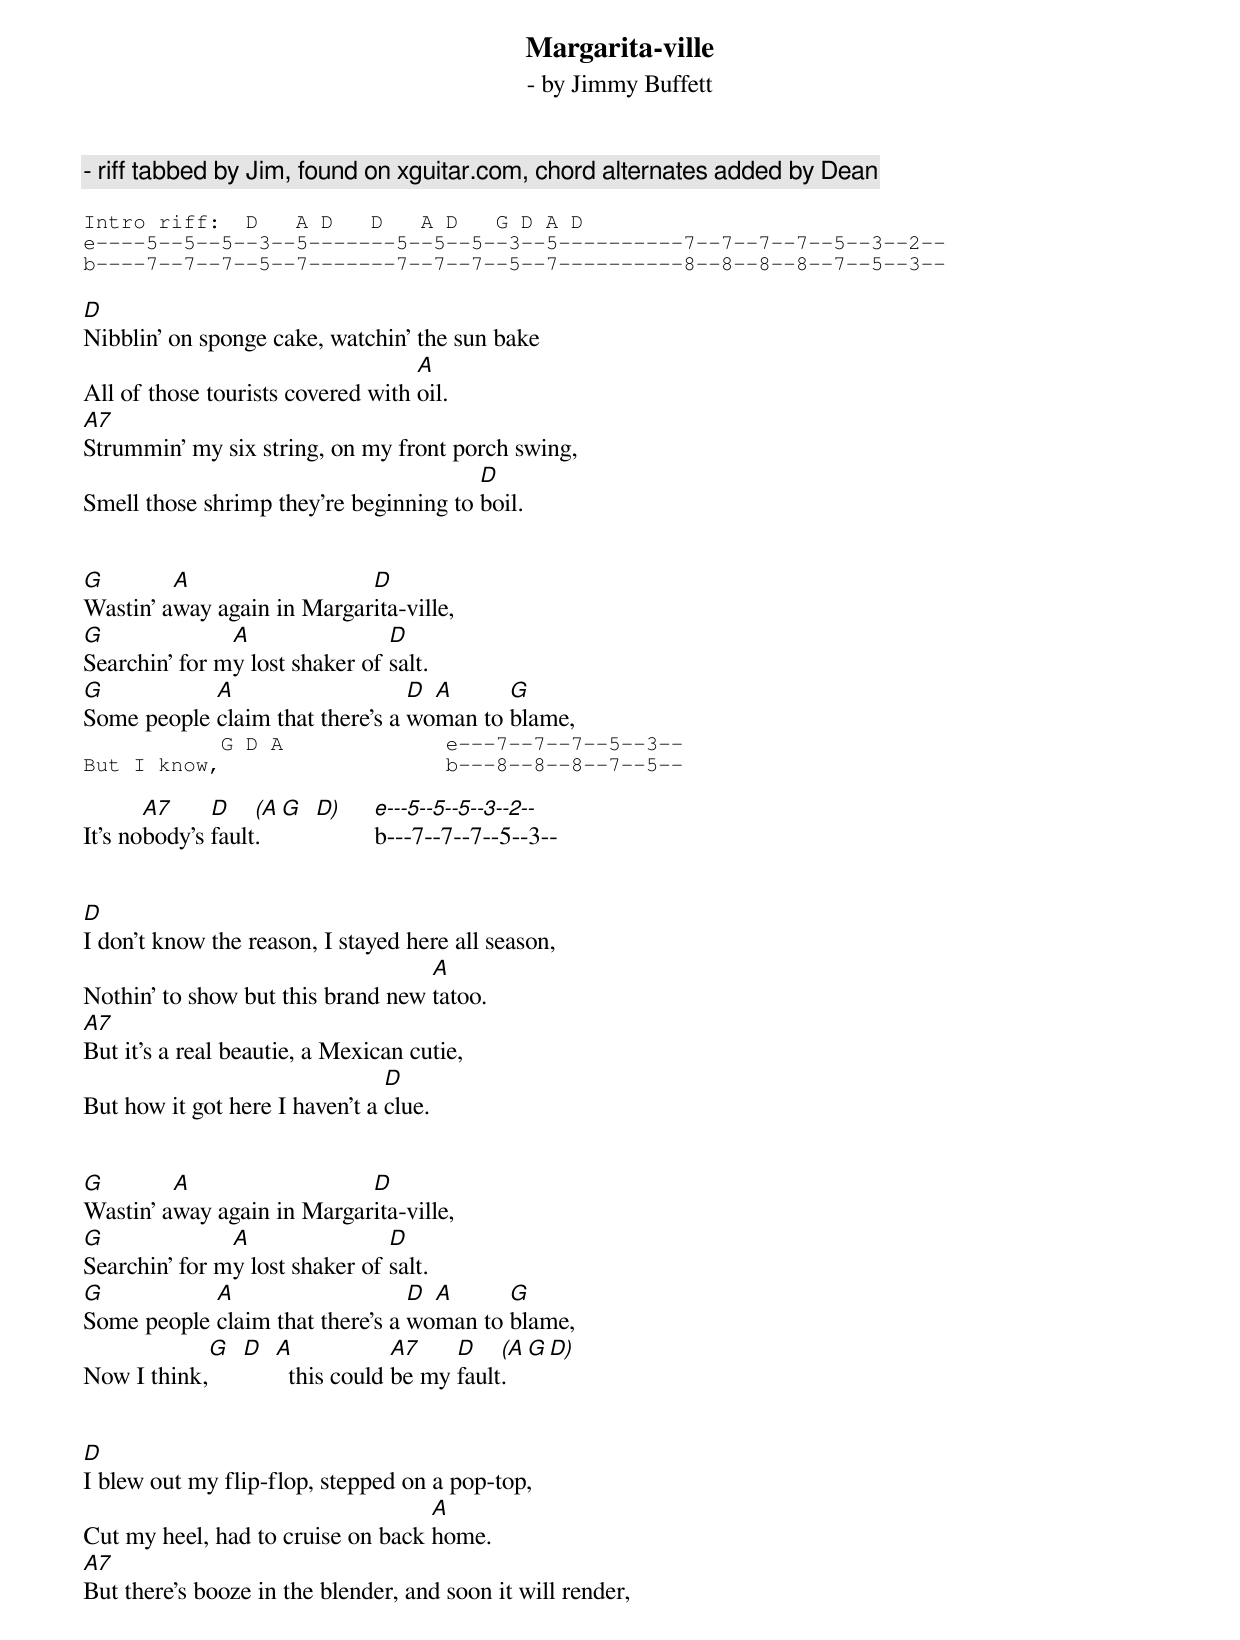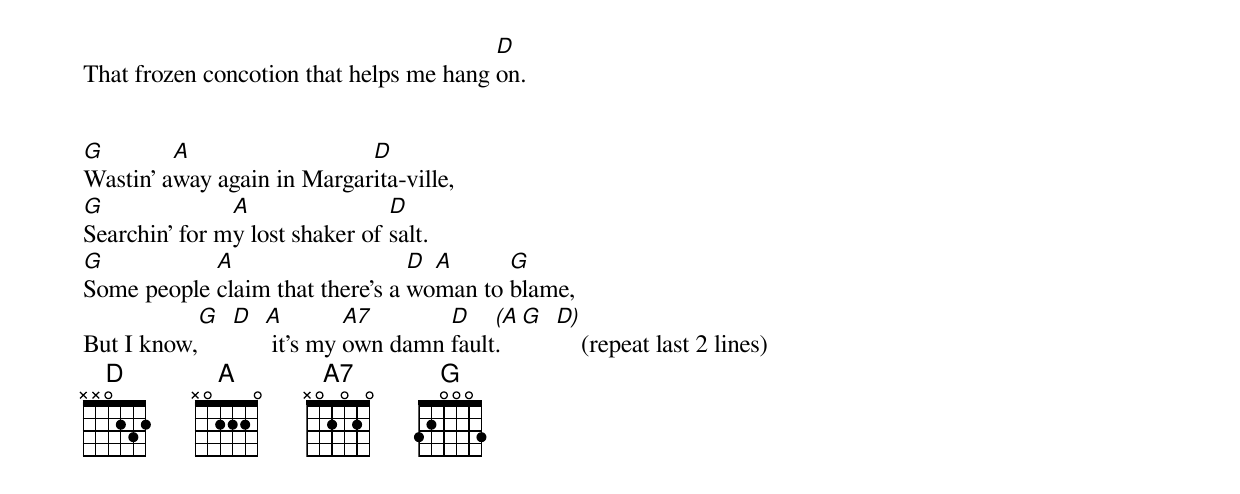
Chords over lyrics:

Margarita-ville
 - by Jimmy Buffett
 - riff tabbed by Jim, found on xguitar.com, chord alternates added by Dean

Intro riff:  D   A D   D   A D   G D A D
e----5--5--5--3--5-------5--5--5--3--5----------7--7--7--7--5--3--2--
b----7--7--7--5--7-------7--7--7--5--7----------8--8--8--8--7--5--3--

D
Nibblin' on sponge cake, watchin' the sun bake
                                   A
All of those tourists covered with oil.
A7
Strummin' my six string, on my front porch swing,
                                        D
Smell those shrimp they're beginning to boil.


G        A                  D
Wastin' away again in Margarita-ville,
G              A                D
Searchin' for my lost shaker of salt.
G           A                    D A      G
Some people claim that there's a woman to blame,
           G D A             e---7--7--7--5--3--
But I know,                  b---8--8--8--7--5--

       A7     D    (A G D)   e---5--5--5--3--2--
It's nobody's fault.         b---7--7--7--5--3--


D
I don't know the reason, I stayed here all season,
                                   A
Nothin' to show but this brand new tatoo.
A7
But it's a real beautie, a Mexican cutie,
                                D
But how it got here I haven't a clue.


G        A                  D
Wastin' away again in Margarita-ville,
G              A                D
Searchin' for my lost shaker of salt.
G           A                    D A      G
Some people claim that there's a woman to blame,
            G D A            A7    D    (A G D)
Now I think,      this could be my fault.


D
I blew out my flip-flop, stepped on a pop-top,
                                   A
Cut my heel, had to cruise on back home.
A7
But there's booze in the blender, and soon it will render,
                                         D
That frozen concotion that helps me hang on.


G        A                  D
Wastin' away again in Margarita-ville,
G              A                D
Searchin' for my lost shaker of salt.
G           A                    D A      G
Some people claim that there's a woman to blame,
           G D A        A7       D    (A G D)
But I know,     it's my own damn fault.        (repeat last 2 lines)
